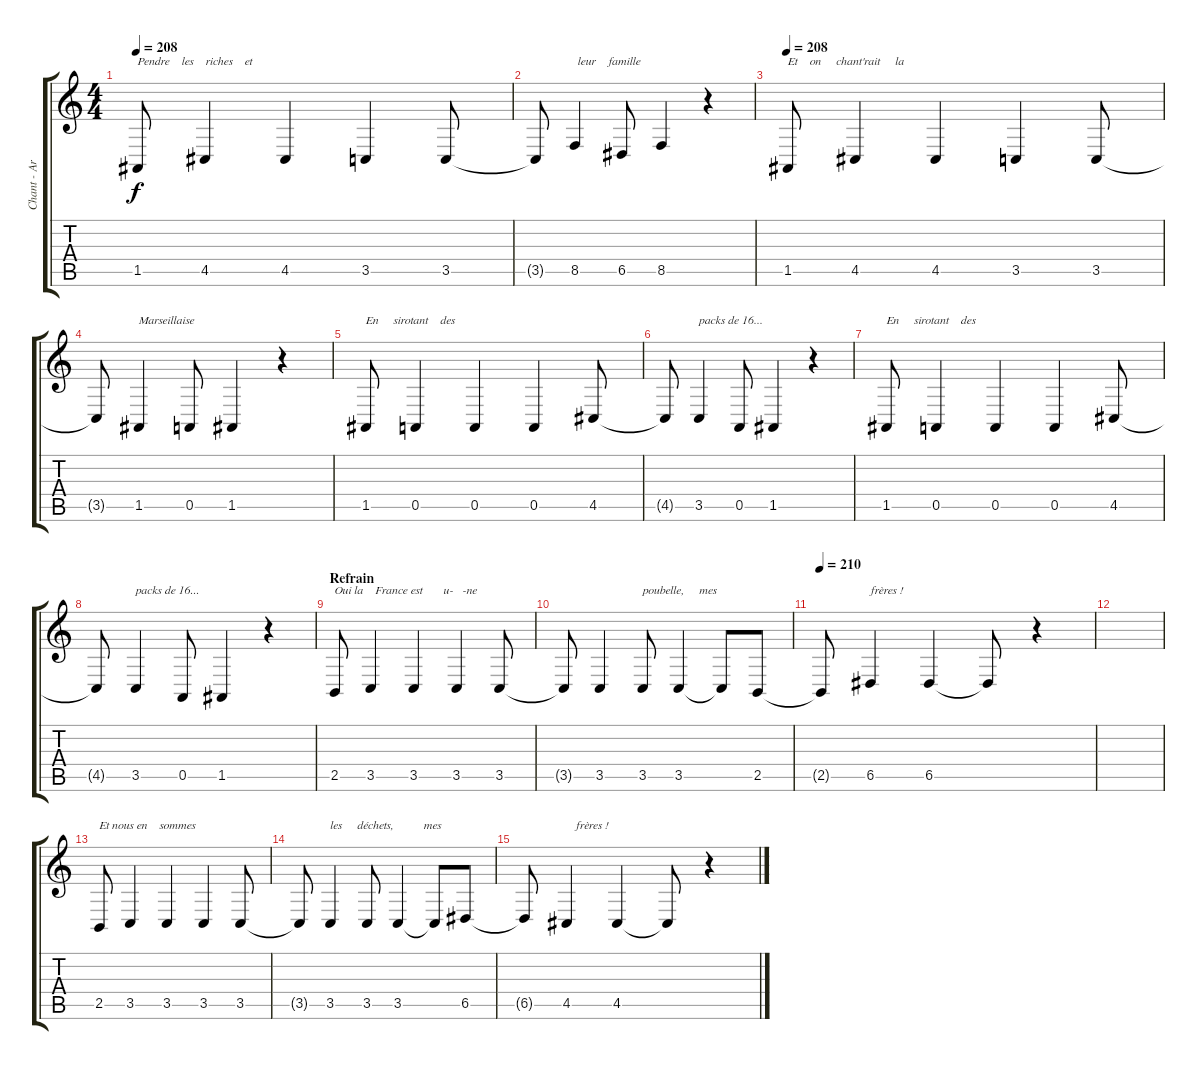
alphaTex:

\track ("Chant - Arnaud" "Chant - Ar") {instrument voiceoohs}
\staff {score tabs}
\tuning (E4 B3 G3 D3 A2 E2) {hide}
\ts (4 4)
\tempo 208
\clef g2
\ks c
1.5.8{txt "Pendre    les    riches    et" dy f} 4.5.4 4.5.4 3.5.4 3.5.8 |
3.5{t}.8 8.5.4{txt " leur    famille"} 6.5.8 8.5.4 r.4 |
\tempo 208
1.5.8{txt "Et    on     chant'rait     la "} 4.5.4 4.5.4 3.5.4 3.5.8 |
3.5{t}.8 1.5.4{txt "Marseillaise"} 0.5.8 1.5.4 r.4 |
1.5.8{txt "En     sirotant    des "} 0.5.4 0.5.4 0.5.4 4.5.8 |
4.5{t}.8 3.5.4{txt "packs de 16..."} 0.5.8 1.5.4 r.4 |
1.5.8{txt "En     sirotant    des "} 0.5.4 0.5.4 0.5.4 4.5.8 |
4.5{t}.8 3.5.4{txt "packs de 16..."} 0.5.8 1.5.4 r.4 |
\section ("" "Refrain")
2.5.8{txt "Oui la    France est       u-   -ne "} 3.5.4 3.5.4 3.5.4 3.5.8 |
3.5{t}.8 3.5.4 3.5.8{txt "poubelle,     mes "} 3.5.4 3.5{t}.8 2.5.8 |
\tempo 210
2.5{t}.8 6.5.4{txt "frères !"} 6.5.4 6.5{t}.8 r.4 |
|
2.5.8{txt "Et nous en    sommes "} 3.5.4 3.5.4 3.5.4 3.5.8 |
3.5{t}.8 3.5.4{txt "les     déchets,          mes "} 3.5.8 3.5.4 3.5{t}.8 6.5.8 |
6.5{t}.8 4.5.4{txt "   frères !"} 4.5.4 4.5{t}.8 r.4
